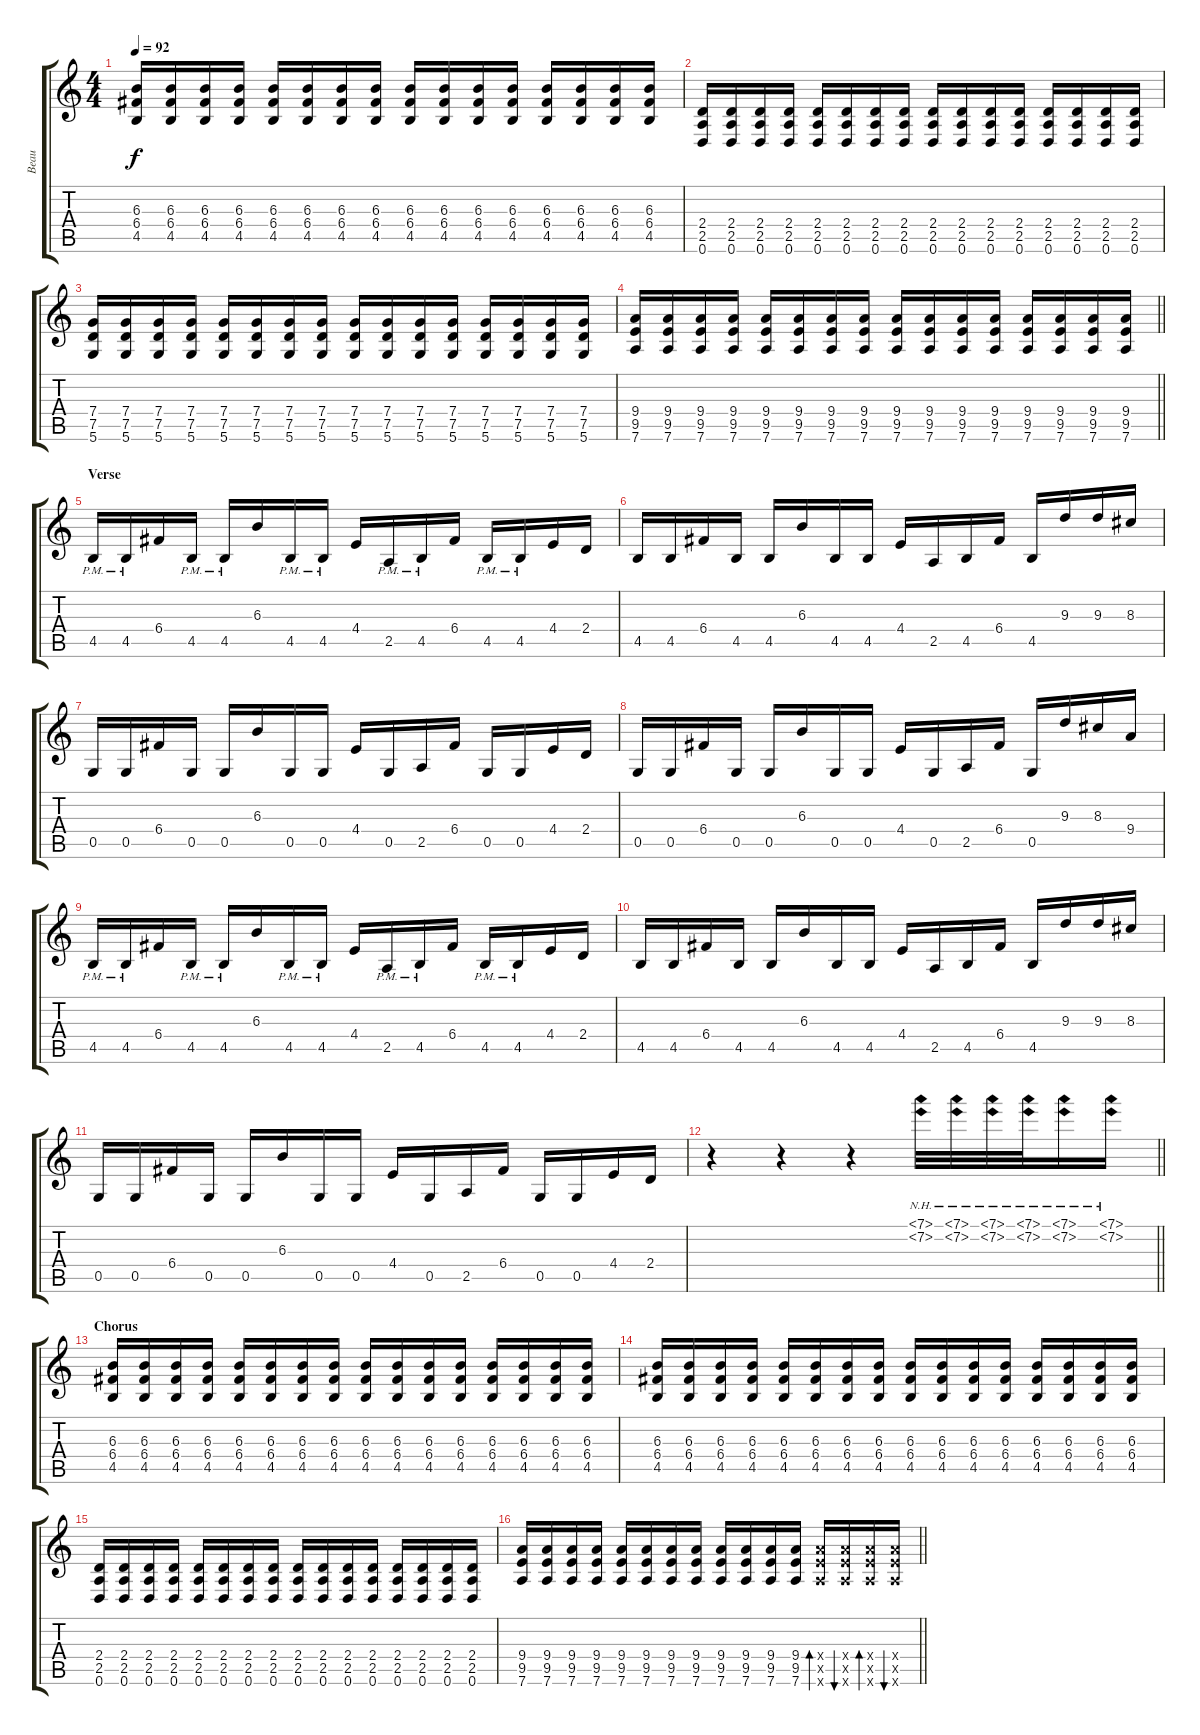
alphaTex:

\track ("Beau" "Beau") {instrument distortionguitar}
\staff {score tabs}
\tuning (D4 A3 F3 C3 G2 D2) {hide}
\ts (4 4)
\tempo 92
\clef g2
\ks c
(6.3 6.4 4.5).16{dy f} (6.3 6.4 4.5).16 (6.3 6.4 4.5).16 (6.3 6.4 4.5).16 (6.3 6.4 4.5).16 (6.3 6.4 4.5).16 (6.3 6.4 4.5).16 (6.3 6.4 4.5).16 (6.3 6.4 4.5).16 (6.3 6.4 4.5).16 (6.3 6.4 4.5).16 (6.3 6.4 4.5).16 (6.3 6.4 4.5).16 (6.3 6.4 4.5).16 (6.3 6.4 4.5).16 (6.3 6.4 4.5).16 |
(2.4 2.5 0.6).16 (2.4 2.5 0.6).16 (2.4 2.5 0.6).16 (2.4 2.5 0.6).16 (2.4 2.5 0.6).16 (2.4 2.5 0.6).16 (2.4 2.5 0.6).16 (2.4 2.5 0.6).16 (2.4 2.5 0.6).16 (2.4 2.5 0.6).16 (2.4 2.5 0.6).16 (2.4 2.5 0.6).16 (2.4 2.5 0.6).16 (2.4 2.5 0.6).16 (2.4 2.5 0.6).16 (2.4 2.5 0.6).16 |
(7.4 7.5 5.6).16 (7.4 7.5 5.6).16 (7.4 7.5 5.6).16 (7.4 7.5 5.6).16 (7.4 7.5 5.6).16 (7.4 7.5 5.6).16 (7.4 7.5 5.6).16 (7.4 7.5 5.6).16 (7.4 7.5 5.6).16 (7.4 7.5 5.6).16 (7.4 7.5 5.6).16 (7.4 7.5 5.6).16 (7.4 7.5 5.6).16 (7.4 7.5 5.6).16 (7.4 7.5 5.6).16 (7.4 7.5 5.6).16 |
\barLineRight lightlight
(9.4 9.5 7.6).16 (9.4 9.5 7.6).16 (9.4 9.5 7.6).16 (9.4 9.5 7.6).16 (9.4 9.5 7.6).16 (9.4 9.5 7.6).16 (9.4 9.5 7.6).16 (9.4 9.5 7.6).16 (9.4 9.5 7.6).16 (9.4 9.5 7.6).16 (9.4 9.5 7.6).16 (9.4 9.5 7.6).16 (9.4 9.5 7.6).16 (9.4 9.5 7.6).16 (9.4 9.5 7.6).16 (9.4 9.5 7.6).16 |
\section ("" "Verse")
4.5{pm}.16 4.5{pm}.16 6.4.16 4.5{pm}.16 4.5{pm}.16 6.3.16 4.5{pm}.16 4.5{pm}.16 4.4.16 2.5{pm}.16 4.5{pm}.16 6.4.16 4.5{pm}.16 4.5{pm}.16 4.4.16 2.4.16 |
4.5.16 4.5.16 6.4.16 4.5.16 4.5.16 6.3.16 4.5.16 4.5.16 4.4.16 2.5.16 4.5.16 6.4.16 4.5.16 9.3.16 9.3.16 8.3.16 |
0.5.16 0.5.16 6.4.16 0.5.16 0.5.16 6.3.16 0.5.16 0.5.16 4.4.16 0.5.16 2.5.16 6.4.16 0.5.16 0.5.16 4.4.16 2.4.16 |
0.5.16 0.5.16 6.4.16 0.5.16 0.5.16 6.3.16 0.5.16 0.5.16 4.4.16 0.5.16 2.5.16 6.4.16 0.5.16 9.3.16 8.3.16 9.4.16 |
4.5{pm}.16 4.5{pm}.16 6.4.16 4.5{pm}.16 4.5{pm}.16 6.3.16 4.5{pm}.16 4.5{pm}.16 4.4.16 2.5{pm}.16 4.5{pm}.16 6.4.16 4.5{pm}.16 4.5{pm}.16 4.4.16 2.4.16 |
4.5.16 4.5.16 6.4.16 4.5.16 4.5.16 6.3.16 4.5.16 4.5.16 4.4.16 2.5.16 4.5.16 6.4.16 4.5.16 9.3.16 9.3.16 8.3.16 |
0.5.16 0.5.16 6.4.16 0.5.16 0.5.16 6.3.16 0.5.16 0.5.16 4.4.16 0.5.16 2.5.16 6.4.16 0.5.16 0.5.16 4.4.16 2.4.16 |
\barLineRight lightlight
r.4 r.4 r.4 (7.1{nh} 7.2{nh}).32 (7.1{nh} 7.2{nh}).32 (7.1{nh} 7.2{nh}).32 (7.1{nh} 7.2{nh}).32 (7.1{nh} 7.2{nh}).16 (7.1{nh} 7.2{nh}).16 |
\section ("" "Chorus")
(6.3 6.4 4.5).16 (6.3 6.4 4.5).16 (6.3 6.4 4.5).16 (6.3 6.4 4.5).16 (6.3 6.4 4.5).16 (6.3 6.4 4.5).16 (6.3 6.4 4.5).16 (6.3 6.4 4.5).16 (6.3 6.4 4.5).16 (6.3 6.4 4.5).16 (6.3 6.4 4.5).16 (6.3 6.4 4.5).16 (6.3 6.4 4.5).16 (6.3 6.4 4.5).16 (6.3 6.4 4.5).16 (6.3 6.4 4.5).16 |
(6.3 6.4 4.5).16 (6.3 6.4 4.5).16 (6.3 6.4 4.5).16 (6.3 6.4 4.5).16 (6.3 6.4 4.5).16 (6.3 6.4 4.5).16 (6.3 6.4 4.5).16 (6.3 6.4 4.5).16 (6.3 6.4 4.5).16 (6.3 6.4 4.5).16 (6.3 6.4 4.5).16 (6.3 6.4 4.5).16 (6.3 6.4 4.5).16 (6.3 6.4 4.5).16 (6.3 6.4 4.5).16 (6.3 6.4 4.5).16 |
(2.4 2.5 0.6).16 (2.4 2.5 0.6).16 (2.4 2.5 0.6).16 (2.4 2.5 0.6).16 (2.4 2.5 0.6).16 (2.4 2.5 0.6).16 (2.4 2.5 0.6).16 (2.4 2.5 0.6).16 (2.4 2.5 0.6).16 (2.4 2.5 0.6).16 (2.4 2.5 0.6).16 (2.4 2.5 0.6).16 (2.4 2.5 0.6).16 (2.4 2.5 0.6).16 (2.4 2.5 0.6).16 (2.4 2.5 0.6).16 |
\barLineRight lightlight
(9.4 9.5 7.6).16 (9.4 9.5 7.6).16 (9.4 9.5 7.6).16 (9.4 9.5 7.6).16 (9.4 9.5 7.6).16 (9.4 9.5 7.6).16 (9.4 9.5 7.6).16 (9.4 9.5 7.6).16 (9.4 9.5 7.6).16 (9.4 9.5 7.6).16 (9.4 9.5 7.6).16 (9.4 9.5 7.6).16 (9.4{x} 9.5{x} 7.6{x}).16{bd 60} (9.4{x} 9.5{x} 7.6{x}).16{bu 60} (9.4{x} 9.5{x} 7.6{x}).16{bd 60} (9.4{x} 9.5{x} 7.6{x}).16{bu 60}
